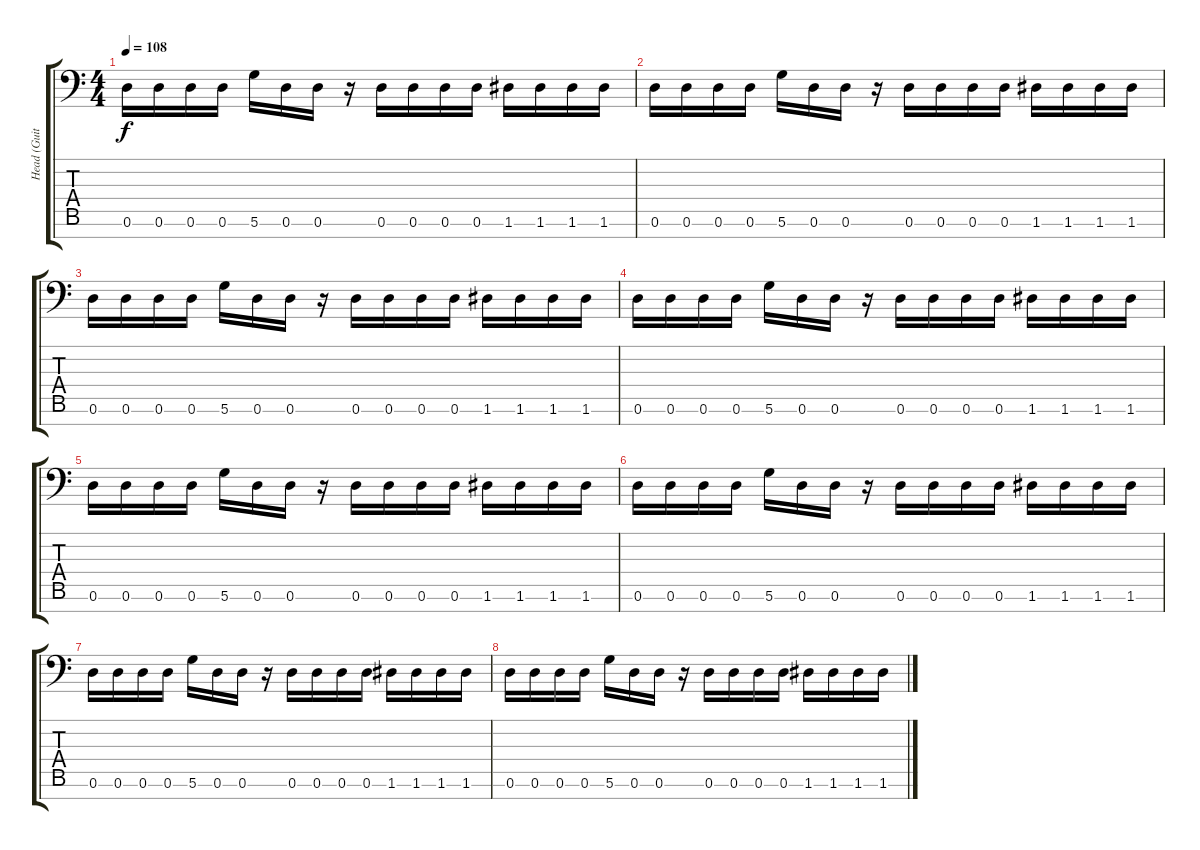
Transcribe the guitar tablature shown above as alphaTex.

\track ("Head (Guitare)" "Head (Guit") {instrument distortionguitar}
\staff {score tabs}
\tuning (D4 A3 F3 C3 G2 D2 A1) {hide}
\ts (4 4)
\tempo 108
\clef f4
\ks c
0.6.16{dy f instrument electricguitarmuted} 0.6.16 0.6.16 0.6.16 5.6.16 0.6.16 0.6.16 r.16 0.6.16 0.6.16 0.6.16 0.6.16 1.6.16 1.6.16 1.6.16 1.6.16 |
0.6.16 0.6.16 0.6.16 0.6.16 5.6.16 0.6.16 0.6.16 r.16 0.6.16 0.6.16 0.6.16 0.6.16 1.6.16 1.6.16 1.6.16 1.6.16 |
0.6.16 0.6.16 0.6.16 0.6.16 5.6.16 0.6.16 0.6.16 r.16 0.6.16 0.6.16 0.6.16 0.6.16 1.6.16 1.6.16 1.6.16 1.6.16 |
0.6.16 0.6.16 0.6.16 0.6.16 5.6.16 0.6.16 0.6.16 r.16 0.6.16 0.6.16 0.6.16 0.6.16 1.6.16 1.6.16 1.6.16 1.6.16 |
0.6.16 0.6.16 0.6.16 0.6.16 5.6.16 0.6.16 0.6.16 r.16 0.6.16 0.6.16 0.6.16 0.6.16 1.6.16 1.6.16 1.6.16 1.6.16 |
0.6.16 0.6.16 0.6.16 0.6.16 5.6.16 0.6.16 0.6.16 r.16 0.6.16 0.6.16 0.6.16 0.6.16 1.6.16 1.6.16 1.6.16 1.6.16 |
0.6.16 0.6.16 0.6.16 0.6.16 5.6.16 0.6.16 0.6.16 r.16 0.6.16 0.6.16 0.6.16 0.6.16 1.6.16 1.6.16 1.6.16 1.6.16 |
0.6.16 0.6.16 0.6.16 0.6.16 5.6.16 0.6.16 0.6.16 r.16 0.6.16 0.6.16 0.6.16 0.6.16 1.6.16 1.6.16 1.6.16 1.6.16
